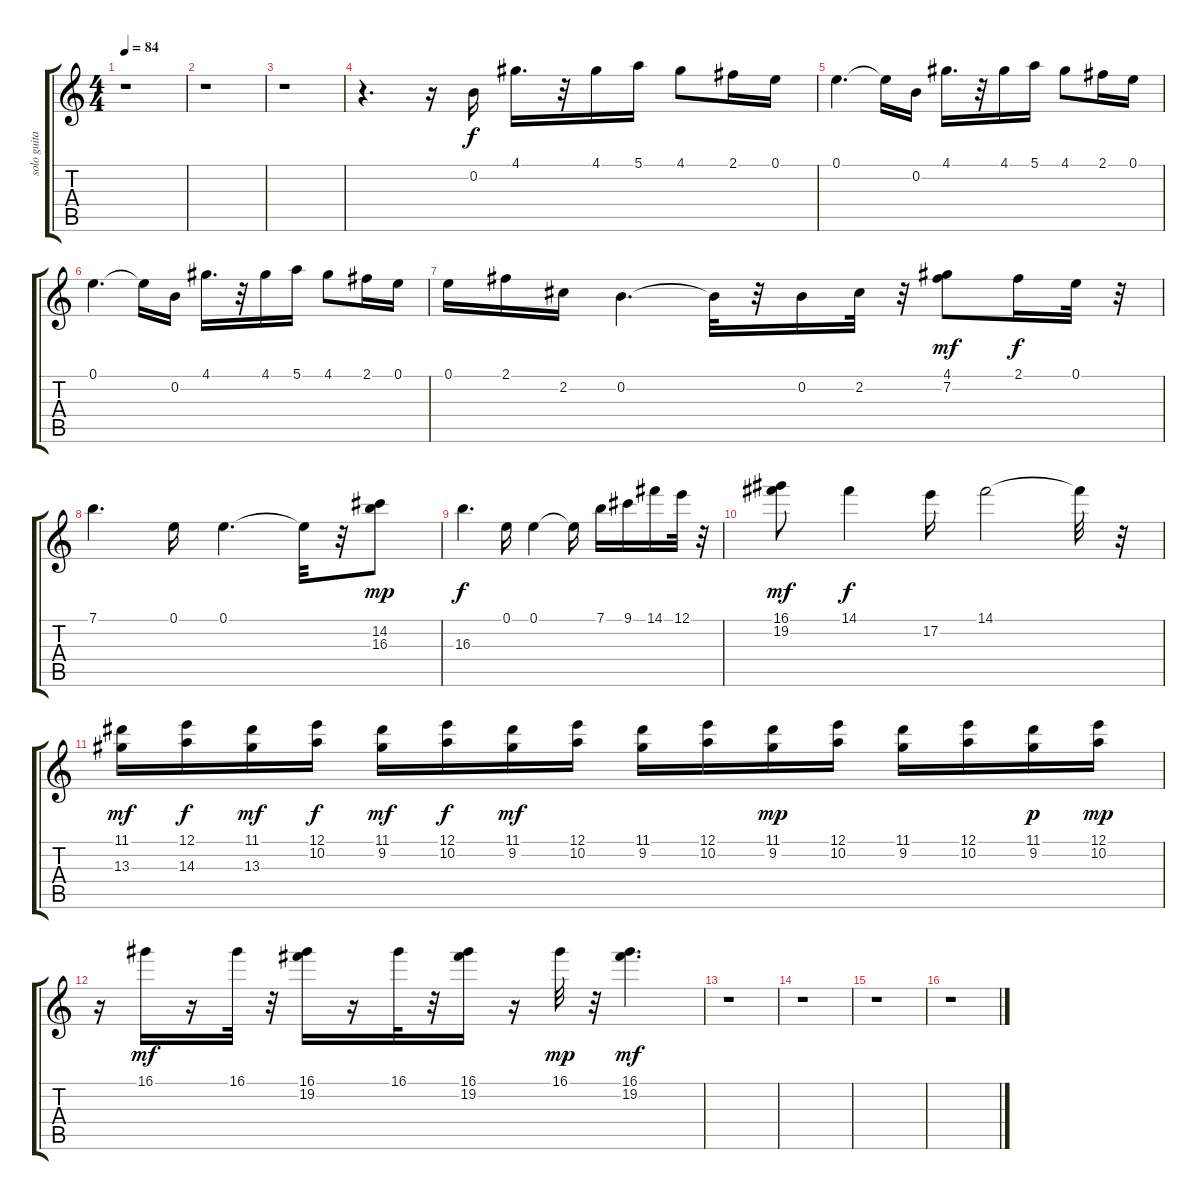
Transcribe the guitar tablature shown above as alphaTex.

\track ("solo guitar" "solo guita") {instrument distortionguitar}
\staff {score tabs}
\tuning (E4 B3 G3 D3 A2 E2) {hide}
\ts (4 4)
\tempo 84
\clef g2
\ks c
r.1{dy mf} |
r.1 |
r.1 |
r.4{d} r.16 0.2.16{dy f} 4.1.16{d} r.32 4.1.16 5.1.16 4.1.8 2.1.16 0.1.16 |
0.1.4{d} 0.1{t}.16 0.2.16 4.1.16{d} r.32 4.1.16 5.1.16 4.1.8 2.1.16 0.1.16 |
0.1.4{d} 0.1{t}.16 0.2.16 4.1.16{d} r.32 4.1.16 5.1.16 4.1.8 2.1.16 0.1.16 |
0.1.16 2.1.16 2.2.16 0.2.4{d} 0.2{t}.32 r.32 0.2.16 2.2.32 r.32 (4.1 7.2).8{dy mf} 2.1.16{dy f} 0.1.32 r.32 |
7.1.4{d} 0.1.16 0.1.4{d} 0.1{t}.32 r.32 (14.2 16.3).8{dy mp} |
16.3.4{d dy f} 0.1.16 0.1.4 0.1{t}.16 7.1.16 9.1.16 14.1.16 12.1.32 r.32 |
(16.1 19.2).8{dy mf} 14.1.4{dy f} 17.2.16 14.1.2 14.1{t}.32 r.32 |
(11.1 13.3).16{dy mf} (12.1 14.3).16{dy f} (11.1 13.3).16{dy mf} (12.1 10.2).16{dy f} (11.1 9.2).16{dy mf} (12.1 10.2).16{dy f} (11.1 9.2).16{dy mf} (12.1 10.2).16 (11.1 9.2).16 (12.1 10.2).16 (11.1 9.2).16{dy mp} (12.1 10.2).16 (11.1 9.2).16 (12.1 10.2).16 (11.1 9.2).16{dy p} (12.1 10.2).16{dy mp} |
r.16 16.1.16{dy mf} r.16 16.1.32 r.32 (16.1 19.2).16 r.16 16.1.32 r.32 (16.1 19.2).16 r.16 16.1.32{dy mp} r.32 (16.1 19.2).4{d dy mf} |
r.1 |
r.1 |
r.1 |
r.1
